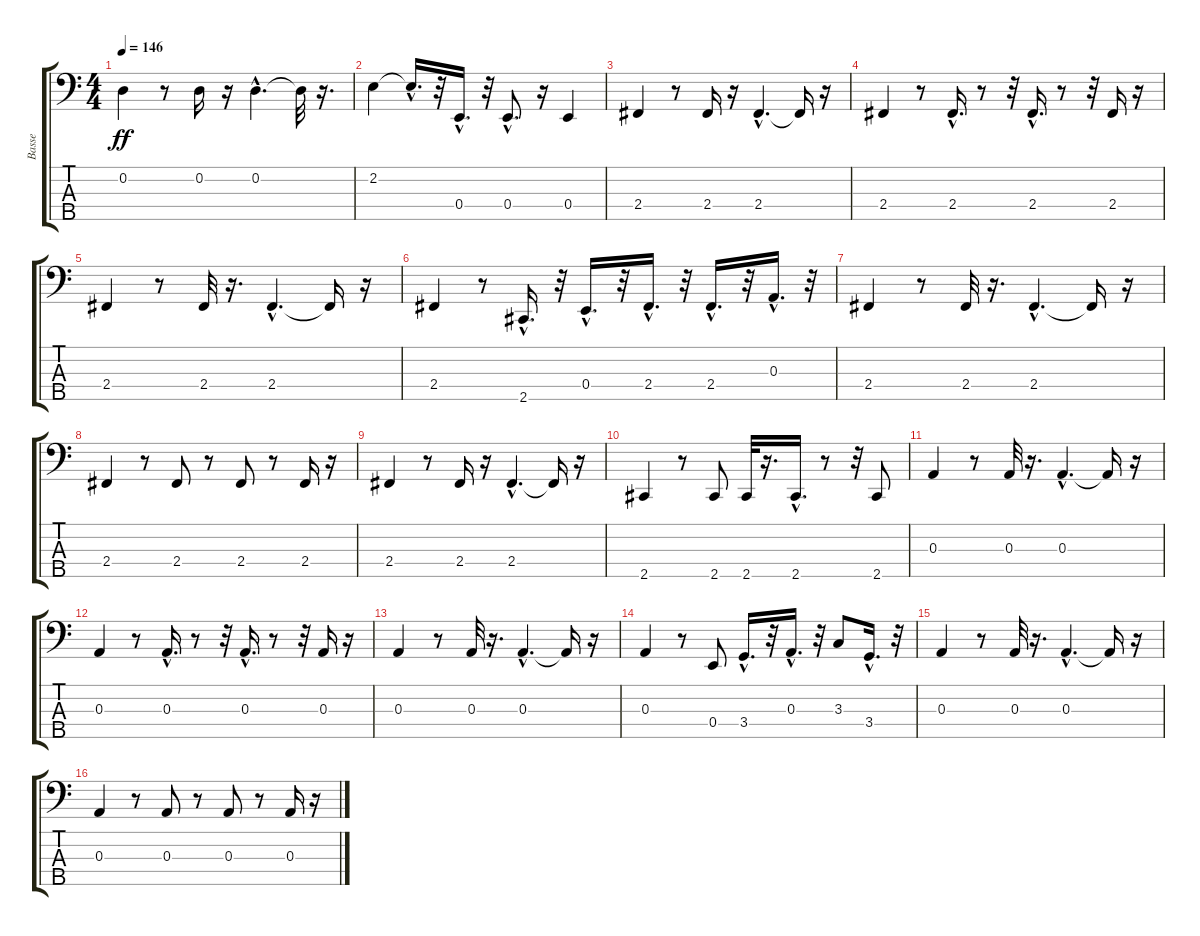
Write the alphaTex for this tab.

\track ("Basse   " "Basse   ") {instrument electricbassfinger}
\staff {score tabs}
\tuning (G2 D2 A1 E1 B0) {hide}
\ts (4 4)
\tempo 146
\clef f4
\ks c
0.2.4{dy ff} r.8 0.2.16 r.16 0.2{hac}.4{d} 0.2{t}.32 r.16{d} |
2.2.4 2.2{hac t}.16{d} r.32 0.4{hac}.16{d} r.32 0.4{hac}.8{d} r.16 0.4.4 |
2.4.4 r.8 2.4.16 r.16 2.4{hac}.4{d} 2.4{t}.16 r.16 |
2.4.4 r.8 2.4{hac}.16{d} r.8 r.32 2.4{hac}.16{d} r.8 r.32 2.4.16 r.16 |
2.4.4 r.8 2.4.32 r.16{d} 2.4{hac}.4{d} 2.4{t}.16 r.16 |
2.4.4 r.8 2.5{hac}.16{d} r.32 0.4{hac}.16{d} r.32 2.4{hac}.16{d} r.32 2.4{hac}.16{d} r.32 0.3{hac}.16{d} r.32 |
2.4.4 r.8 2.4.32 r.16{d} 2.4{hac}.4{d} 2.4{t}.16 r.16 |
2.4.4 r.8 2.4.8 r.8 2.4.8 r.8 2.4.16 r.16 |
2.4.4 r.8 2.4.16 r.16 2.4{hac}.4{d} 2.4{t}.16 r.16 |
2.5.4 r.8 2.5.8 2.5.32 r.16{d} 2.5{hac}.16{d} r.8 r.32 2.5.8 |
0.3.4 r.8 0.3.32 r.16{d} 0.3{hac}.4{d} 0.3{t}.16 r.16 |
0.3.4 r.8 0.3{hac}.16{d} r.8 r.32 0.3{hac}.16{d} r.8 r.32 0.3.16 r.16 |
0.3.4 r.8 0.3.32 r.16{d} 0.3{hac}.4{d} 0.3{t}.16 r.16 |
0.3.4 r.8 0.4.8 3.4{hac}.16{d} r.32 0.3{hac}.16{d} r.32 3.3.8 3.4{hac}.16{d} r.32 |
0.3.4 r.8 0.3.32 r.16{d} 0.3{hac}.4{d} 0.3{t}.16 r.16 |
0.3.4 r.8 0.3.8 r.8 0.3.8 r.8 0.3.16 r.16
